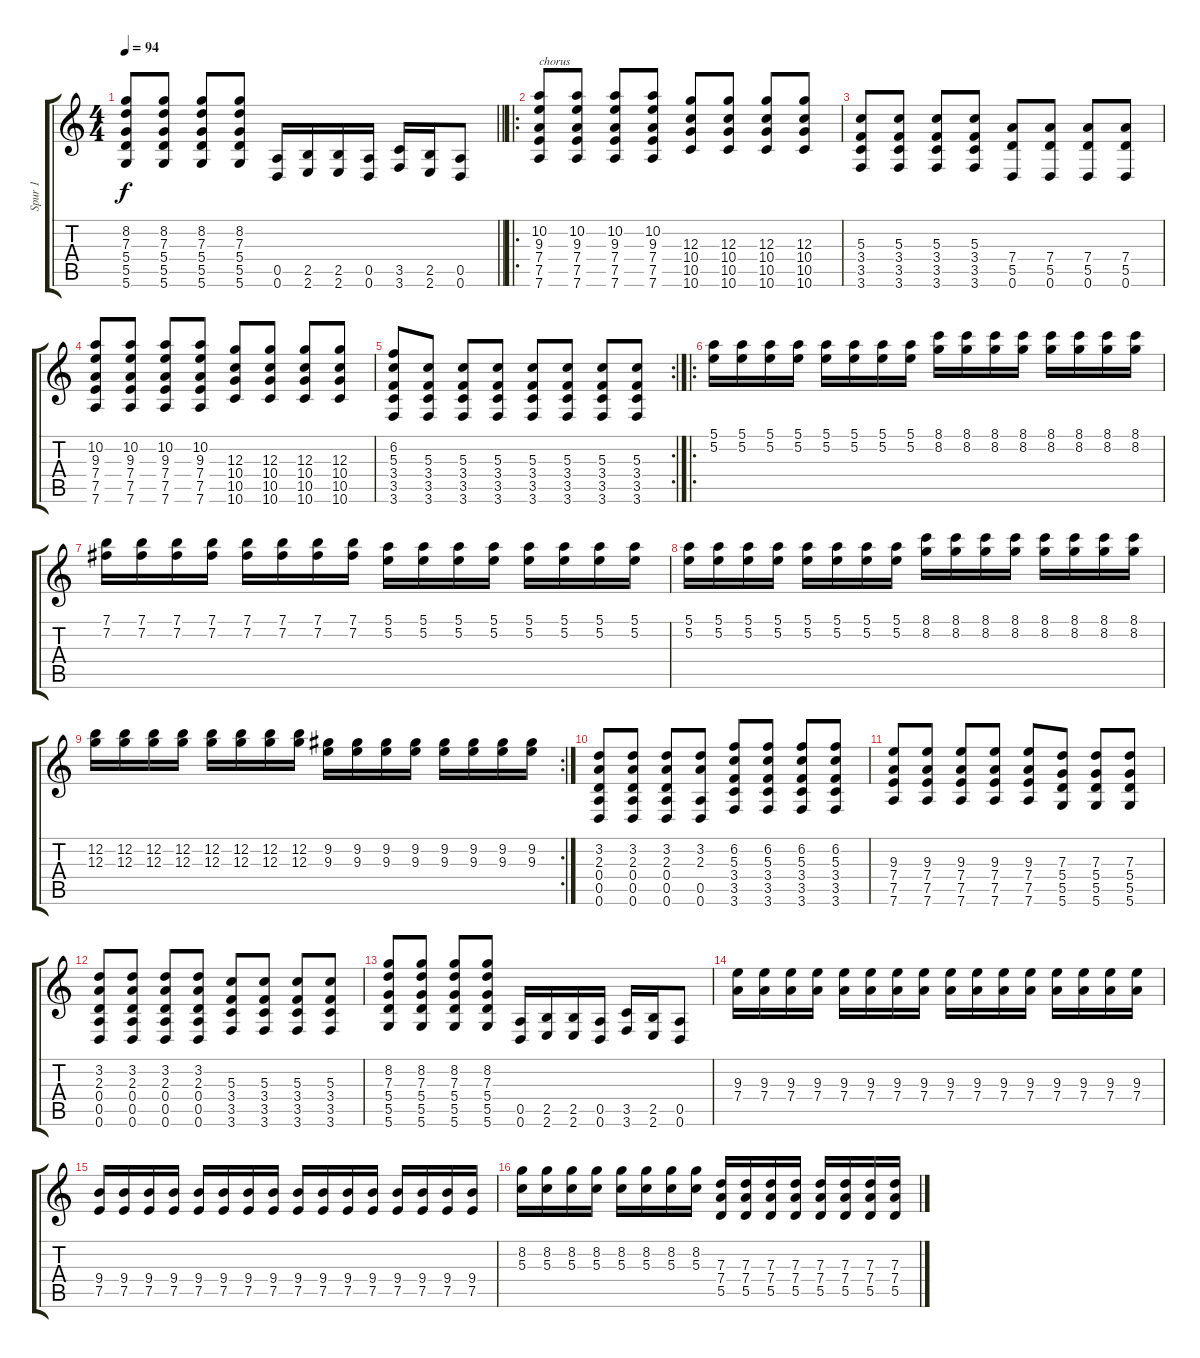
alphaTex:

\track ("Spur 1" "Spur 1") {instrument acousticguitarsteel}
\staff {score tabs}
\tuning (E4 B3 G3 D3 A2 D2) {hide}
\ts (4 4)
\tempo 94
\clef g2
\barLineRight lightlight
\ks c
(8.2 7.3 5.4 5.5 5.6).8{dy f} (8.2 7.3 5.4 5.5 5.6).8 (8.2 7.3 5.4 5.5 5.6).8 (8.2 7.3 5.4 5.5 5.6).8 (0.5 0.6).16 (2.5 2.6).16 (2.5 2.6).16 (0.5 0.6).16 (3.5 3.6).16 (2.5 2.6).16 (0.5 0.6).8 |
\ro
(10.2 9.3 7.4 7.5 7.6).8{txt "chorus"} (10.2 9.3 7.4 7.5 7.6).8 (10.2 9.3 7.4 7.5 7.6).8 (10.2 9.3 7.4 7.5 7.6).8 (12.3 10.4 10.5 10.6).8 (12.3 10.4 10.5 10.6).8 (12.3 10.4 10.5 10.6).8 (12.3 10.4 10.5 10.6).8 |
(5.3 3.4 3.5 3.6).8 (5.3 3.4 3.5 3.6).8 (5.3 3.4 3.5 3.6).8 (5.3 3.4 3.5 3.6).8 (7.4 5.5 0.6).8 (7.4 5.5 0.6).8 (7.4 5.5 0.6).8 (7.4 5.5 0.6).8 |
(10.2 9.3 7.4 7.5 7.6).8 (10.2 9.3 7.4 7.5 7.6).8 (10.2 9.3 7.4 7.5 7.6).8 (10.2 9.3 7.4 7.5 7.6).8 (12.3 10.4 10.5 10.6).8 (12.3 10.4 10.5 10.6).8 (12.3 10.4 10.5 10.6).8 (12.3 10.4 10.5 10.6).8 |
\rc 2
(6.2 5.3 3.4 3.5 3.6).8 (5.3 3.4 3.5 3.6).8 (5.3 3.4 3.5 3.6).8 (5.3 3.4 3.5 3.6).8 (5.3 3.4 3.5 3.6).8 (5.3 3.4 3.5 3.6).8 (5.3 3.4 3.5 3.6).8 (5.3 3.4 3.5 3.6).8 |
\ro
(5.1 5.2).16 (5.1 5.2).16 (5.1 5.2).16 (5.1 5.2).16 (5.1 5.2).16 (5.1 5.2).16 (5.1 5.2).16 (5.1 5.2).16 (8.1 8.2).16 (8.1 8.2).16 (8.1 8.2).16 (8.1 8.2).16 (8.1 8.2).16 (8.1 8.2).16 (8.1 8.2).16 (8.1 8.2).16 |
(7.1 7.2).16 (7.1 7.2).16 (7.1 7.2).16 (7.1 7.2).16 (7.1 7.2).16 (7.1 7.2).16 (7.1 7.2).16 (7.1 7.2).16 (5.1 5.2).16 (5.1 5.2).16 (5.1 5.2).16 (5.1 5.2).16 (5.1 5.2).16 (5.1 5.2).16 (5.1 5.2).16 (5.1 5.2).16 |
(5.1 5.2).16 (5.1 5.2).16 (5.1 5.2).16 (5.1 5.2).16 (5.1 5.2).16 (5.1 5.2).16 (5.1 5.2).16 (5.1 5.2).16 (8.1 8.2).16 (8.1 8.2).16 (8.1 8.2).16 (8.1 8.2).16 (8.1 8.2).16 (8.1 8.2).16 (8.1 8.2).16 (8.1 8.2).16 |
\rc 2
(12.2 12.3).16 (12.2 12.3).16 (12.2 12.3).16 (12.2 12.3).16 (12.2 12.3).16 (12.2 12.3).16 (12.2 12.3).16 (12.2 12.3).16 (9.2 9.3).16 (9.2 9.3).16 (9.2 9.3).16 (9.2 9.3).16 (9.2 9.3).16 (9.2 9.3).16 (9.2 9.3).16 (9.2 9.3).16 |
(3.2 2.3 0.4 0.5 0.6).8{volume 13 instrument overdrivenguitar} (3.2 2.3 0.4 0.5 0.6).8 (3.2 2.3 0.4 0.5 0.6).8 (3.2 2.3 0.5 0.6).8 (6.2 5.3 3.4 3.5 3.6).8 (6.2 5.3 3.4 3.5 3.6).8 (6.2 5.3 3.4 3.5 3.6).8 (6.2 5.3 3.4 3.5 3.6).8 |
(9.3 7.4 7.5 7.6).8 (9.3 7.4 7.5 7.6).8 (9.3 7.4 7.5 7.6).8 (9.3 7.4 7.5 7.6).8 (9.3 7.4 7.5 7.6).8 (7.3 5.4 5.5 5.6).8 (7.3 5.4 5.5 5.6).8 (7.3 5.4 5.5 5.6).8 |
(3.2 2.3 0.4 0.5 0.6).8 (3.2 2.3 0.4 0.5 0.6).8 (3.2 2.3 0.4 0.5 0.6).8 (3.2 2.3 0.4 0.5 0.6).8 (5.3 3.4 3.5 3.6).8 (5.3 3.4 3.5 3.6).8 (5.3 3.4 3.5 3.6).8 (5.3 3.4 3.5 3.6).8 |
(8.2 7.3 5.4 5.5 5.6).8 (8.2 7.3 5.4 5.5 5.6).8 (8.2 7.3 5.4 5.5 5.6).8 (8.2 7.3 5.4 5.5 5.6).8 (0.5 0.6).16 (2.5 2.6).16 (2.5 2.6).16 (0.5 0.6).16 (3.5 3.6).16 (2.5 2.6).16 (0.5 0.6).8 |
(9.3 7.4).16 (9.3 7.4).16 (9.3 7.4).16 (9.3 7.4).16 (9.3 7.4).16 (9.3 7.4).16 (9.3 7.4).16 (9.3 7.4).16 (9.3 7.4).16 (9.3 7.4).16 (9.3 7.4).16 (9.3 7.4).16 (9.3 7.4).16 (9.3 7.4).16 (9.3 7.4).16 (9.3 7.4).16 |
(9.4 7.5).16 (9.4 7.5).16 (9.4 7.5).16 (9.4 7.5).16 (9.4 7.5).16 (9.4 7.5).16 (9.4 7.5).16 (9.4 7.5).16 (9.4 7.5).16 (9.4 7.5).16 (9.4 7.5).16 (9.4 7.5).16 (9.4 7.5).16 (9.4 7.5).16 (9.4 7.5).16 (9.4 7.5).16 |
(8.2 5.3).16 (8.2 5.3).16 (8.2 5.3).16 (8.2 5.3).16 (8.2 5.3).16 (8.2 5.3).16 (8.2 5.3).16 (8.2 5.3).16 (7.3 7.4 5.5).16 (7.3 7.4 5.5).16 (7.3 7.4 5.5).16 (7.3 7.4 5.5).16 (7.3 7.4 5.5).16 (7.3 7.4 5.5).16 (7.3 7.4 5.5).16 (7.3 7.4 5.5).16
